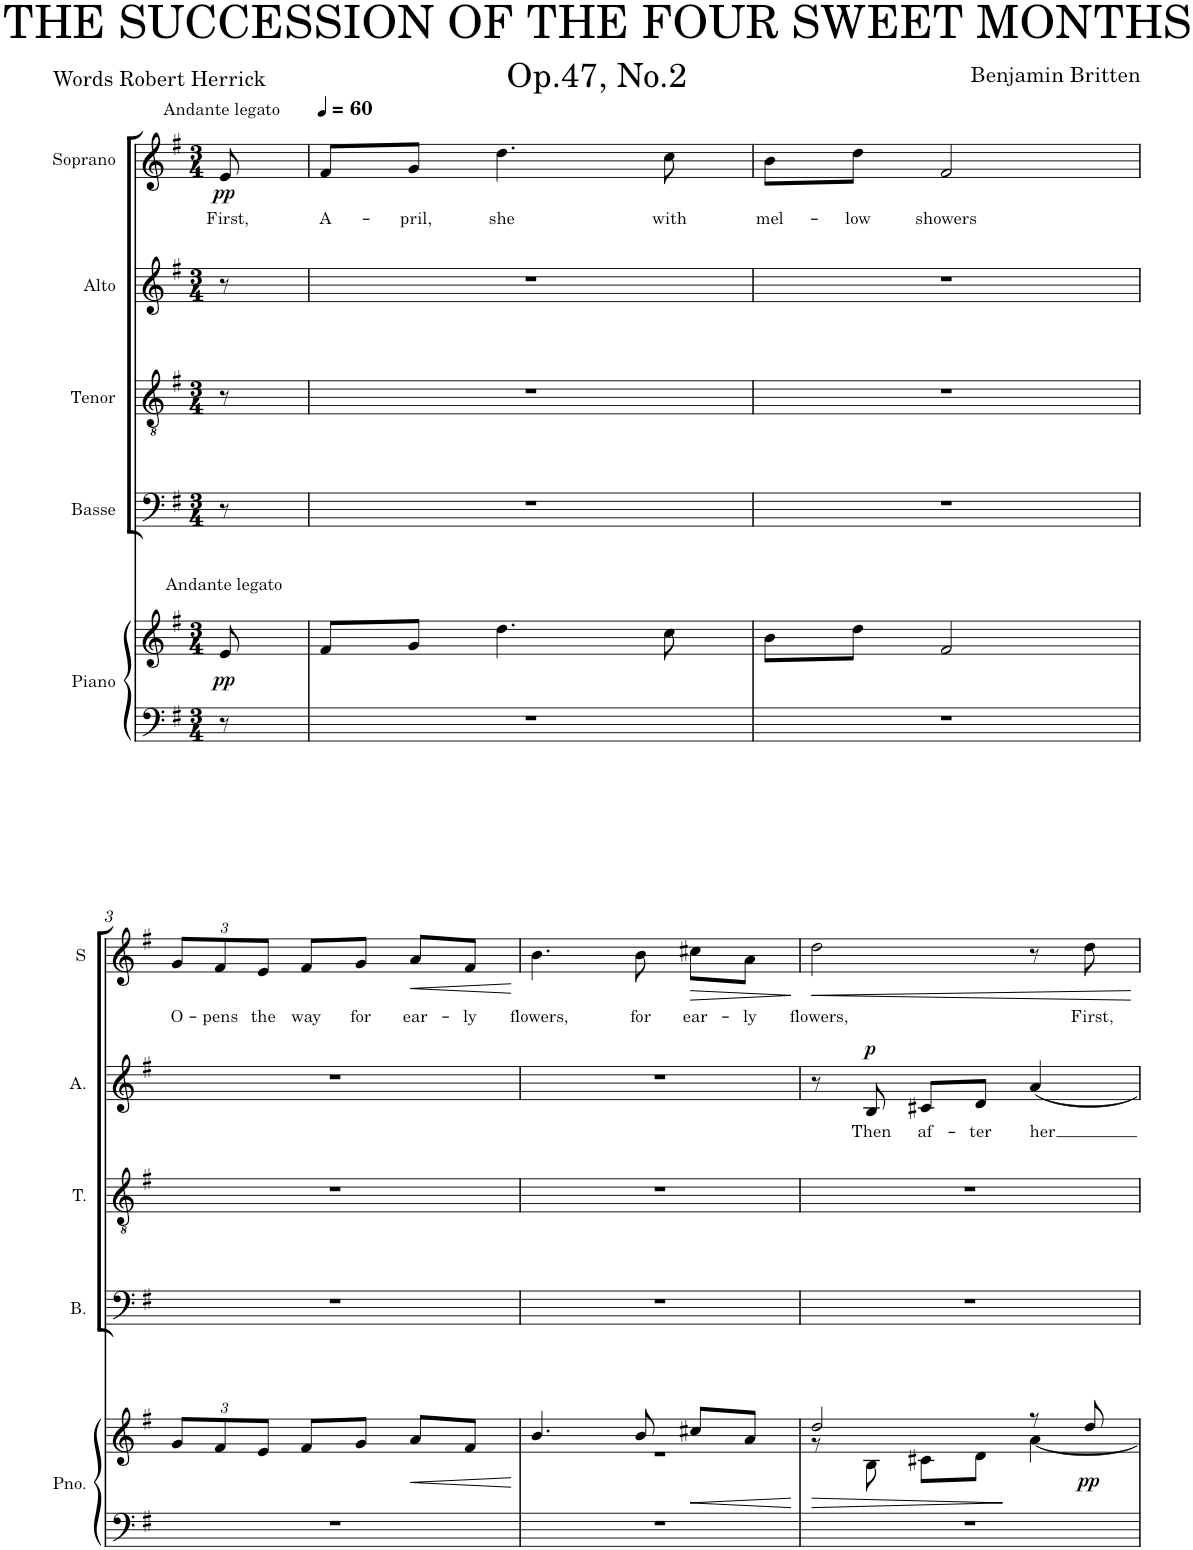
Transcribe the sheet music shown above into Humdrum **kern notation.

**kern	**kern	**dynam	**kern	**kern	**kern	**text	**dynam	**kern	**text	**dynam
*part5	*part5	*part5	*part4	*part3	*part2	*part2	*part2	*part1	*part1	*part1
*staff6	*staff5	*staff5/6	*staff4	*staff3	*staff2	*staff2	*staff2	*staff1	*staff1	*staff1
*I"Piano	*	*	*I"Basse	*I"Tenor	*I"Alto	*	*	*I"Soprano	*	*
*I'Pno.	*	*	*I'B.	*I'T.	*I'A.	*	*	*I'S	*	*
*clefF4	*clefG2	*	*clefF4	*clefGv2	*clefG2	*	*	*clefG2	*	*
*k[f#]	*k[f#]	*	*k[f#]	*k[f#]	*k[f#]	*	*	*k[f#]	*	*
*M3/4	*M3/4	*	*M3/4	*M3/4	*M3/4	*	*	*M3/4	*	*
*MM60	*MM60	*	*MM60	*MM60	*MM60	*	*	*MM60	*	*
=	=	=	=	=	=	=	=	=	=	=
!	!	!	!	!	!	!	!	!LO:TX:a:t=Andante legato	!	!
!	!LO:TX:a:t=Andante legato	!	!	!	!	!	!	!	!	!
!	!	!LO:DY:b	!	!	!	!	!	!	!LO:LY:b	!LO:DY:b
8r	8e/	pp	8r	8r	8r	.	.	8e/	First,	pp
=1	=1	=1	=1	=1	=1	=1	=1	=1	=1	=1
!	!	!	!	!	!	!	!	!	!LO:LY:b	!
2.r	8f#/L	.	2.r	2.r	2.r	.	.	8f#/L	A-	.
!	!	!	!	!	!	!	!	!	!LO:LY:b	!
.	8g/J	.	.	.	.	.	.	8g/J	-pril,	.
!	!	!	!	!	!	!	!	!	!LO:LY:b	!
.	4.dd\	.	.	.	.	.	.	4.dd\	she	.
!	!	!	!	!	!	!	!	!	!LO:LY:b	!
.	8cc\	.	.	.	.	.	.	8cc\	with	.
=2	=2	=2	=2	=2	=2	=2	=2	=2	=2	=2
!	!	!	!	!	!	!	!	!	!LO:LY:b	!
2.r	8b\L	.	2.r	2.r	2.r	.	.	8b\L	mel-	.
!	!	!	!	!	!	!	!	!	!LO:LY:b	!
.	8dd\J	.	.	.	.	.	.	8dd\J	-low	.
!	!	!	!	!	!	!	!	!	!LO:LY:b	!
.	2f#/	.	.	.	.	.	.	2f#/	showers	.
!!LO:LB:g=z
=3	=3	=3	=3	=3	=3	=3	=3	=3	=3	=3
*	*Xbrackettup	*	*	*	*	*	*	*Xbrackettup	*	*
!	!	!	!	!	!	!	!	!	!LO:LY:b	!
2.r	12g/L	.	2.r	2.r	2.r	.	.	12g/L	O-	.
!	!	!	!	!	!	!	!	!	!LO:LY:b	!
.	12f#/	.	.	.	.	.	.	12f#/	-pens	.
!	!	!	!	!	!	!	!	!	!LO:LY:b	!
.	12e/J	.	.	.	.	.	.	12e/J	the	.
!	!	!	!	!	!	!	!	!	!LO:LY:b	!
.	8f#/L	.	.	.	.	.	.	8f#/L	way	.
!	!	!	!	!	!	!	!	!	!LO:LY:b	!
.	8g/J	.	.	.	.	.	.	8g/J	for	.
!	!	!LO:HP:b	!	!	!	!	!	!	!LO:LY:b	!LO:HP:b
.	8a/L	<	.	.	.	.	.	8a/L	ear-	<
!	!	!	!	!	!	!	!	!	!LO:LY:b	!
.	8f#/J	.	.	.	.	.	.	8f#/J	-ly	.
.	.	[	.	.	.	.	.	.	.	[
=4	=4	=4	=4	=4	=4	=4	=4	=4	=4	=4
*	*^	*	*	*	*	*	*	*	*	*
!	!	!	!	!	!	!	!	!	!	!LO:LY:b	!
2.r	4.b/	2.r	.	2.r	2.r	2.r	.	.	4.b\	flowers,	.
!	!	!	!	!	!	!	!	!	!	!LO:LY:b	!
.	8b/	.	.	.	.	.	.	.	8b\	for	.
!	!	!	!LO:HP:b	!	!	!	!	!	!	!LO:LY:b	!LO:HP:b
.	8cc#X/L	.	<	.	.	.	.	.	8cc#X\L	ear-	>
!	!	!	!	!	!	!	!	!	!	!LO:LY:b	!
.	8a/J	.	.	.	.	.	.	.	8a\J	-ly	.
*	*v	*v	*	*	*	*	*	*	*	*	*
.	.	[	.	.	.	.	.	.	.	]
=5	=5	=5	=5	=5	=5	=5	=5	=5	=5	=5
!	!	!LO:HP:b	!	!	!	!	!	!	!LO:LY:b	!LO:HP:b
*	*^	*	*	*	*	*	*	*	*	*
2.r	2dd/	8r	>	2.r	2.r	8r	.	.	2dd\	flowers,	<
!	!	!	!	!	!	!	!LO:LY:b	!LO:DY:a	!	!	!
.	.	8B\	.	.	.	8B/	Then	p	.	.	.
!	!	!	!	!	!	!	!LO:LY:b	!	!	!	!
.	.	8c#X\L	.	.	.	8c#X/L	af-	.	.	.	.
!	!	!	!	!	!	!	!LO:LY:b	!	!	!	!
.	.	8d\J	.	.	.	8d/J	-ter	.	.	.	.
!	!	!	!	!	!	!	!LO:LY:b	!	!	!	!
.	8r	[4a\	]	.	.	4a/	her	.	8r	.	.
!	!	!	!LO:DY:b	!	!	!	!	!	!	!LO:LY:b	!
.	8dd/	.	pp	.	.	.	.	.	8dd\	First,	.
*	*v	*v	*	*	*	*	*	*	*	*	*
.	.	.	.	.	.	.	.	.	.	[
=	=	=	=	=	=	=	=	=	=	=
*-	*-	*-	*-	*-	*-	*-	*-	*-	*-	*-
